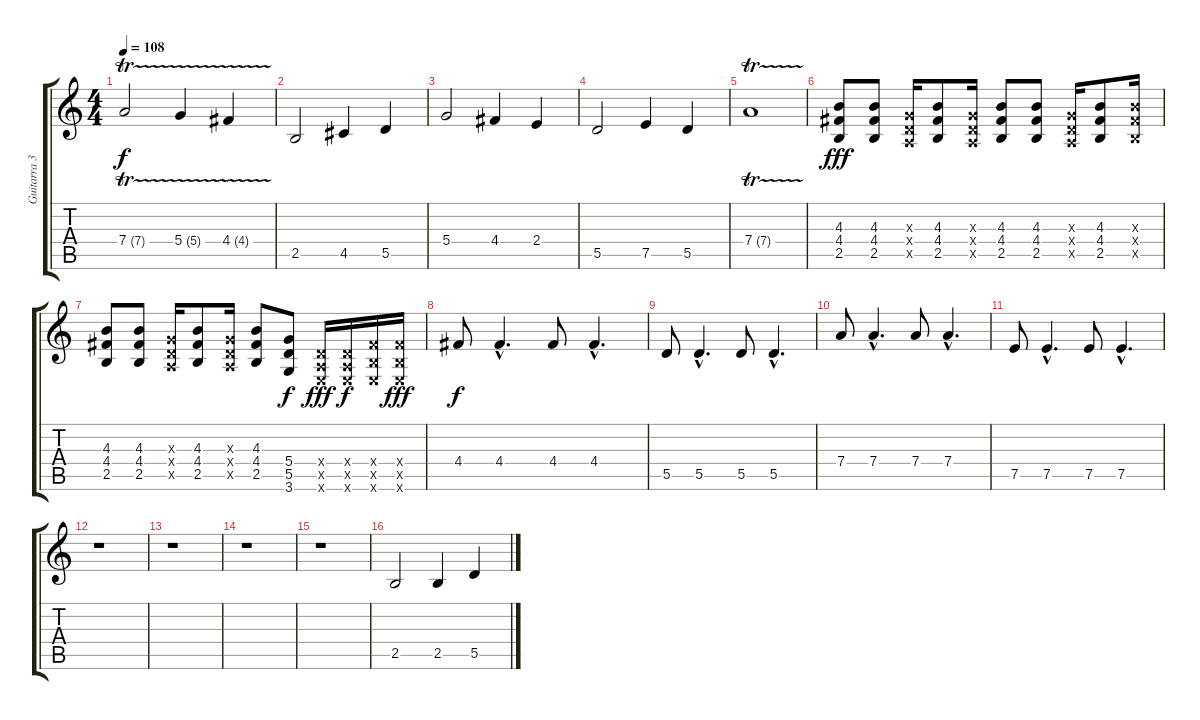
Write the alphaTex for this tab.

\track ("Guitarra 3" "Guitarra 3") {instrument overdrivenguitar}
\staff {score tabs}
\tuning (E4 B3 G3 D3 A2 E2) {hide}
\ts (4 4)
\tempo 108
\clef g2
\ks c
7.4{tr (7 32)}.2{dy f} 5.4{tr (5 32)}.4 4.4{tr (4 32)}.4 |
2.5.2 4.5.4 5.5.4 |
5.4.2 4.4.4 2.4.4 |
5.5.2 7.5.4 5.5.4 |
7.4{tr (7 32)}.1 |
(4.3 4.4 2.5).8{dy fff} (4.3 4.4 2.5).8 (0.3{x} 0.4{x} 0.5{x}).16 (4.3 4.4 2.5).8 (0.3{x} 0.4{x} 0.5{x}).16 (4.3 4.4 2.5).8 (4.3 4.4 2.5).8 (0.3{x} 0.4{x} 0.5{x}).16 (4.3 4.4 2.5).8 (4.3{x} 4.4{x} 2.5{x}).16 |
(4.3 4.4 2.5).8 (4.3 4.4 2.5).8 (0.3{x} 0.4{x} 0.5{x}).16 (4.3 4.4 2.5).8 (0.3{x} 0.4{x} 0.5{x}).16 (4.3 4.4 2.5).8 (5.4 5.5 3.6).8{dy f} (0.4{x} 0.5{x} 0.6{x}).16{dy fff} (0.4{x} 0.5{x} 0.6{x}).16{dy f} (4.4{x} 2.5{x} 0.6{x}).16 (4.4{x} 2.5{x} 0.6{x}).16{dy fff} |
4.4.8{dy f} 4.4{hac}.4{d} 4.4.8 4.4{hac}.4{d} |
5.5.8 5.5{hac}.4{d} 5.5.8 5.5{hac}.4{d} |
7.4.8 7.4{hac}.4{d} 7.4.8 7.4{hac}.4{d} |
7.5.8 7.5{hac}.4{d} 7.5.8 7.5{hac}.4{d} |
r.1 |
r.1 |
r.1 |
r.1 |
2.5.2 2.5.4 5.5.4
